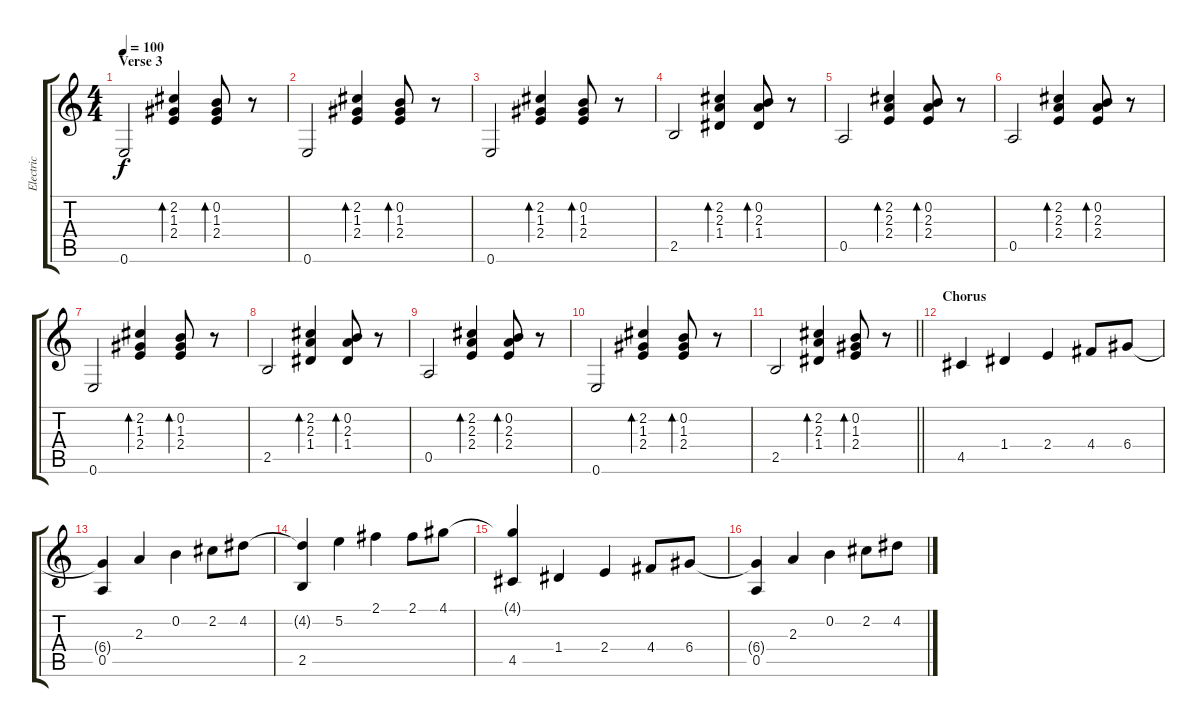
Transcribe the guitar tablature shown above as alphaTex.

\track ("Electric" "Electric") {instrument overdrivenguitar}
\staff {score tabs}
\tuning (E4 B3 G3 D3 A2 E2) {hide}
\ts (4 4)
\section ("" "Verse 3")
\tempo 100
\clef g2
\ks c
0.6.2{dy f} (2.2 1.3 2.4).4{bd 480} (0.2 1.3 2.4).8{bd 480} r.8 |
0.6.2 (2.2 1.3 2.4).4{bd 480} (0.2 1.3 2.4).8{bd 480} r.8 |
0.6.2 (2.2 1.3 2.4).4{bd 480} (0.2 1.3 2.4).8{bd 480} r.8 |
2.5.2 (2.2 2.3 1.4).4{bd 480} (0.2 2.3 1.4).8{bd 480} r.8 |
0.5.2 (2.2 2.3 2.4).4{bd 480} (0.2 2.3 2.4).8{bd 480} r.8 |
0.5.2 (2.2 2.3 2.4).4{bd 480} (0.2 2.3 2.4).8{bd 480} r.8 |
0.6.2 (2.2 1.3 2.4).4{bd 480} (0.2 1.3 2.4).8{bd 480} r.8 |
2.5.2 (2.2 2.3 1.4).4{bd 480} (0.2 2.3 1.4).8{bd 480} r.8 |
0.5.2 (2.2 2.3 2.4).4{bd 480} (0.2 2.3 2.4).8{bd 480} r.8 |
0.6.2 (2.2 1.3 2.4).4{bd 480} (0.2 1.3 2.4).8{bd 480} r.8 |
\barLineRight lightlight
2.5.2 (2.2 2.3 1.4).4{bd 480} (0.2 1.3 2.4).8{bd 480} r.8 |
\section ("" "Chorus")
4.5.4 1.4.4 2.4.4 4.4.8 6.4.8 |
(6.4{t} 0.5).4 2.3.4 0.2.4 2.2.8 4.2.8 |
(4.2{t} 2.5).4 5.2.4 2.1.4 2.1.8 4.1.8 |
(4.1{t} 4.5).4 1.4.4 2.4.4 4.4.8 6.4.8 |
(6.4{t} 0.5).4 2.3.4 0.2.4 2.2.8 4.2.8
